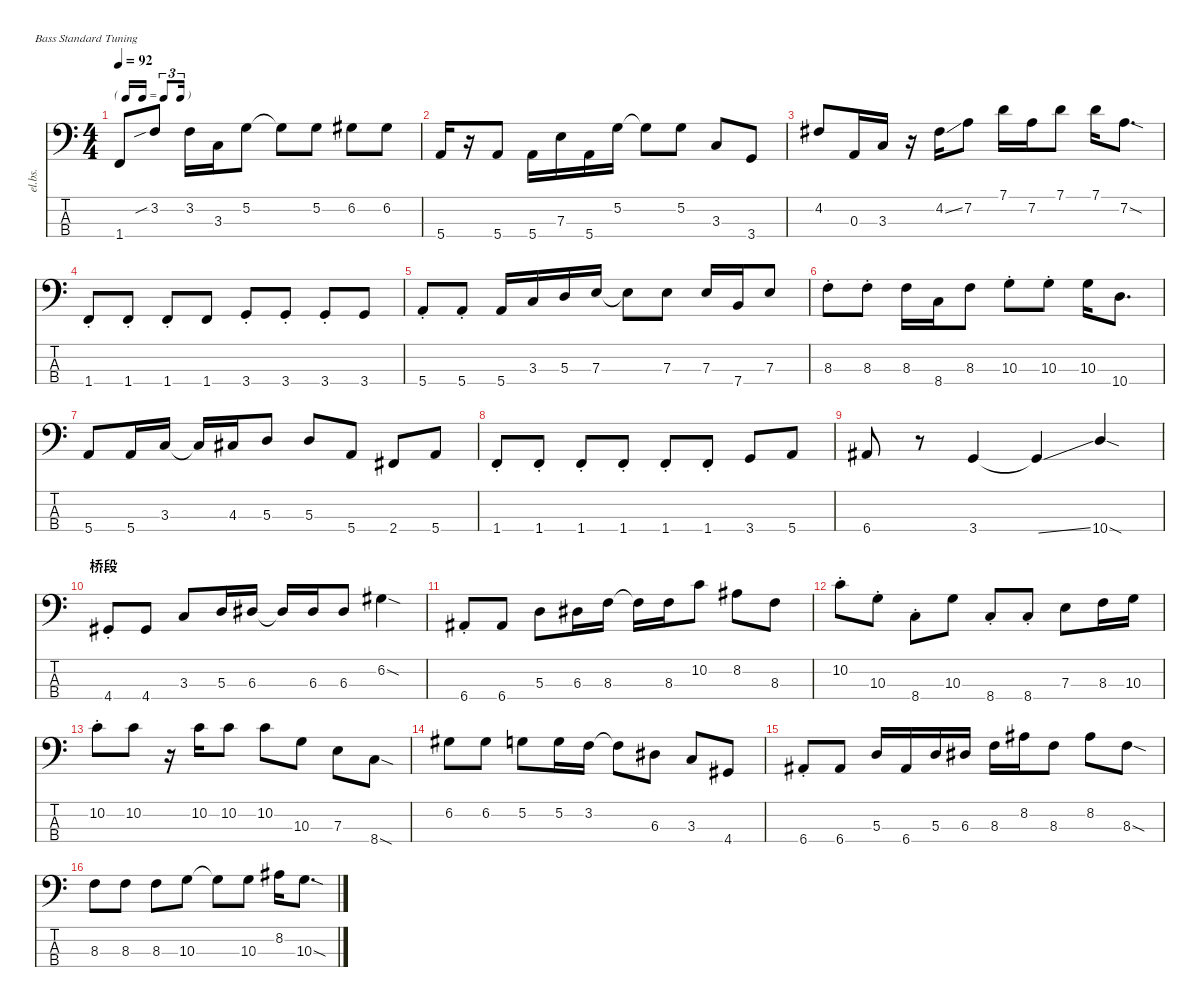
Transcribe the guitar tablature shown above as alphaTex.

\defaultSystemsLayout 4
\hideDynamics
\bracketExtendMode nobrackets
\track ("Electric Bass" "el.bs.") {mute instrument electricbassfinger}
\staff {score tabs}
\tuning (G2 D2 A1 E1)
\ts (4 4)
\tf triplet16th
\tempo 92
\clef f4
\ks c
1.4.8{dy mf beam Up} 3.2{sib}.8{beam Up} 3.2.16{beam Down} 3.3.16{beam Down} 5.2.8{beam Down} 5.2{t}.8{beam Down} 5.2.8{beam Down} 6.2{acc #}.8{beam Down} 6.2{acc #}.8{beam Down} |
5.4.16{beam Up} r.16{beam Up} 5.4.8{beam Up} 5.4.16{beam Down} 7.3.16{beam Down} 5.4.16{beam Down} 5.2.16{beam Down} 5.2{t}.8{beam Down} 5.2.8{beam Down} 3.3.8{beam Up} 3.4.8{beam Up} |
4.2{acc #}.8{beam Up} 0.3.16{beam Up} 3.3.16{beam Up} r.16{beam Down} 4.2{ss acc #}.16{beam Down} 7.2.8{beam Down} 7.1.16{beam Down} 7.2.16{beam Down} 7.1.8{beam Down} 7.1.16{beam Down} 7.2{sod}.8{d beam Down} |
1.4{st}.8{beam Up} 1.4{st}.8{beam Up} 1.4{st}.8{beam Up} 1.4.8{beam Up} 3.4{st}.8{beam Up} 3.4{st}.8{beam Up} 3.4{st}.8{beam Up} 3.4.8{beam Up} |
5.4{st}.8{beam Up} 5.4{st}.8{beam Up} 5.4.16{beam Up} 3.3.16{beam Up} 5.3.16{beam Up} 7.3.16{beam Up} 7.3{t}.8{beam Down} 7.3.8{beam Down} 7.3.16{beam Up} 7.4.16{beam Up} 7.3.8{beam Up} |
8.3{st}.8{beam Down} 8.3{st}.8{beam Down} 8.3.16{beam Down} 8.4.16{beam Down} 8.3.8{beam Down} 10.3{st}.8{beam Down} 10.3{st}.8{beam Down} 10.3.16{beam Down} 10.4.8{d beam Down} |
5.4.8{beam Up} 5.4.16{beam Up} 3.3.16{beam Up} 3.3{t}.16{beam Up} 4.3{acc #}.16{beam Up} 5.3.8{beam Up} 5.3.8{beam Up} 5.4.8{beam Up} 2.4{acc #}.8{beam Up} 5.4.8{beam Up} |
1.4{st}.8{beam Up} 1.4{st}.8{beam Up} 1.4{st}.8{beam Up} 1.4{st}.8{beam Up} 1.4{st}.8{beam Up} 1.4{st}.8{beam Up} 3.4.8{beam Up} 5.4.8{beam Up} |
6.4{acc #}.8{beam Up} r.8{beam Down} 3.4.4{beam Up} 3.4{ss t}.4{beam Up} 10.4{sod}.4{beam Up} |
\section ("" "桥段")
4.4{st acc #}.8{beam Up} 4.4{acc #}.8{beam Up} 3.3.8{beam Up} 5.3.16{beam Up} 6.3{acc #}.16{beam Up} 6.3{t acc #}.16{beam Up} 6.3{acc #}.16{beam Up} 6.3{acc #}.8{beam Up} 6.2{sod acc #}.4{beam Down} |
6.4{st acc #}.8{beam Up} 6.4{acc #}.8{beam Up} 5.3.8{beam Down} 6.3{acc #}.16{beam Down} 8.3.16{beam Down} 8.3{t}.16{beam Down} 8.3.16{beam Down} 10.2.8{beam Down} 8.2{acc #}.8{beam Down} 8.3.8{beam Down} |
10.2{st}.8{beam Down} 10.3{st}.8{beam Down} 8.4{st}.8{beam Down} 10.3.8{beam Down} 8.4{st}.8{beam Up} 8.4{st}.8{beam Up} 7.3.8{beam Down} 8.3.16{beam Down} 10.3.16{beam Down} |
10.2{st}.8{beam Down} 10.2.8{beam Down} r.16{beam Down} 10.2.16{beam Down} 10.2.8{beam Down} 10.2.8{beam Down} 10.3.8{beam Down} 7.3.8{beam Down} 8.4{sod}.8{beam Down} |
6.2{acc #}.8{beam Down} 6.2{acc #}.8{beam Down} 5.2.8{beam Down} 5.2.16{beam Down} 3.2.16{beam Down} 3.2{t}.8{beam Down} 6.3{acc #}.8{beam Down} 3.3.8{beam Up} 4.4{acc #}.8{beam Up} |
6.4{st acc #}.8{beam Up} 6.4{acc #}.8{beam Up} 5.3.16{beam Up} 6.4{acc #}.16{beam Up} 5.3.16{beam Up} 6.3{acc #}.16{beam Up} 8.3.16{beam Down} 8.2{acc #}.16{beam Down} 8.3.8{beam Down} 8.2{acc #}.8{beam Down} 8.3{sod}.8{beam Down} |
8.3.8{beam Down} 8.3.8{beam Down} 8.3.8{beam Down} 10.3.8{beam Down} 10.3{t}.8{beam Down} 10.3.8{beam Down} 8.2{acc #}.16{beam Down} 10.3{sod}.8{d beam Down}
